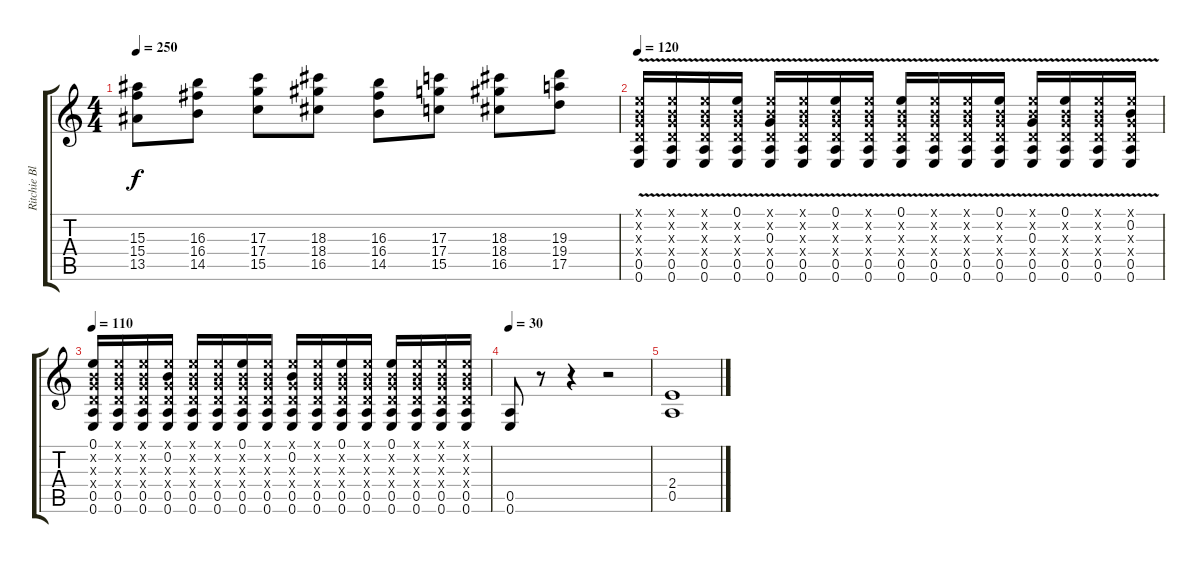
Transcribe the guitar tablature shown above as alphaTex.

\track ("Ritchie Blackmore" "Ritchie Bl") {instrument overdrivenguitar}
\staff {score tabs}
\tuning (E4 B3 G3 D3 A2 E2) {hide}
\ts (4 4)
\tempo 250
\clef g2
\ks c
(15.3 15.4 13.5).8{dy f} (16.3 16.4 14.5).8 (17.3 17.4 15.5).8 (18.3 18.4 16.5).8 (16.3 16.4 14.5).8 (17.3 17.4 15.5).8 (18.3 18.4 16.5).8 (19.3 19.4 17.5).8 |
\tempo 120
(0.1{v x} 0.2{v x} 0.3{v x} 0.4{v x} 0.5{v} 0.6{v}).16{volume 10} (0.1{v x} 0.2{v x} 0.3{v x} 0.4{v x} 0.5{v} 0.6{v}).16 (0.1{v x} 0.2{v x} 0.3{v x} 0.4{v x} 0.5{v} 0.6{v}).16 (0.1{v} 0.2{v x} 0.3{v x} 0.4{v x} 0.5{v} 0.6{v}).16 (0.1{v x} 0.2{v x} 0.3{v} 0.4{v x} 0.5{v} 0.6{v}).16 (0.1{v x} 0.2{v x} 0.3{v x} 0.4{v x} 0.5{v} 0.6{v}).16 (0.1{v} 0.2{v x} 0.3{v x} 0.4{v x} 0.5{v} 0.6{v}).16 (0.1{v x} 0.2{v x} 0.3{v x} 0.4{v x} 0.5{v} 0.6{v}).16 (0.1{v} 0.2{v x} 0.3{v x} 0.4{v x} 0.5{v} 0.6{v}).16 (0.1{v x} 0.2{v x} 0.3{v x} 0.4{v x} 0.5{v} 0.6{v}).16 (0.1{v x} 0.2{v x} 0.3{v x} 0.4{v x} 0.5{v} 0.6{v}).16 (0.1{v} 0.2{v x} 0.3{v x} 0.4{v x} 0.5{v} 0.6{v}).16 (0.1{v x} 0.2{v x} 0.3{v} 0.4{v x} 0.5{v} 0.6{v}).16 (0.1{v} 0.2{v x} 0.3{v x} 0.4{v x} 0.5{v} 0.6{v}).16 (0.1{v x} 0.2{v x} 0.3{v x} 0.4{v x} 0.5{v} 0.6{v}).16 (0.1{v x} 0.2{v} 0.3{v x} 0.4{v x} 0.5{v} 0.6{v}).16 |
\tempo 110
(0.1 0.2{x} 0.3{x} 0.4{x} 0.5 0.6).16 (0.1{x} 0.2{x} 0.3{x} 0.4{x} 0.5 0.6).16 (0.1{x} 0.2{x} 0.3{x} 0.4{x} 0.5 0.6).16 (0.1{x} 0.2 0.3{x} 0.4{x} 0.5 0.6).16 (0.1{x} 0.2{x} 0.3{x} 0.4{x} 0.5 0.6).16 (0.1{x} 0.2{x} 0.3{x} 0.4{x} 0.5 0.6).16 (0.1 0.2{x} 0.3{x} 0.4{x} 0.5 0.6).16 (0.1{x} 0.2{x} 0.3{x} 0.4{x} 0.5 0.6).16 (0.1{x} 0.2 0.3{x} 0.4{x} 0.5 0.6).16 (0.1{x} 0.2{x} 0.3{x} 0.4{x} 0.5 0.6).16 (0.1 0.2{x} 0.3{x} 0.4{x} 0.5 0.6).16 (0.1{x} 0.2{x} 0.3{x} 0.4{x} 0.5 0.6).16 (0.1 0.2{x} 0.3{x} 0.4{x} 0.5 0.6).16 (0.1{x} 0.2{x} 0.3{x} 0.4{x} 0.5 0.6).16 (0.1{x} 0.2{x} 0.3{x} 0.4{x} 0.5 0.6).16 (0.1{x} 0.2{x} 0.3{x} 0.4{x} 0.5 0.6).16 |
\tempo 30
(0.5 0.6).8 r.8 r.4 r.2 |
(2.4 0.5).1
